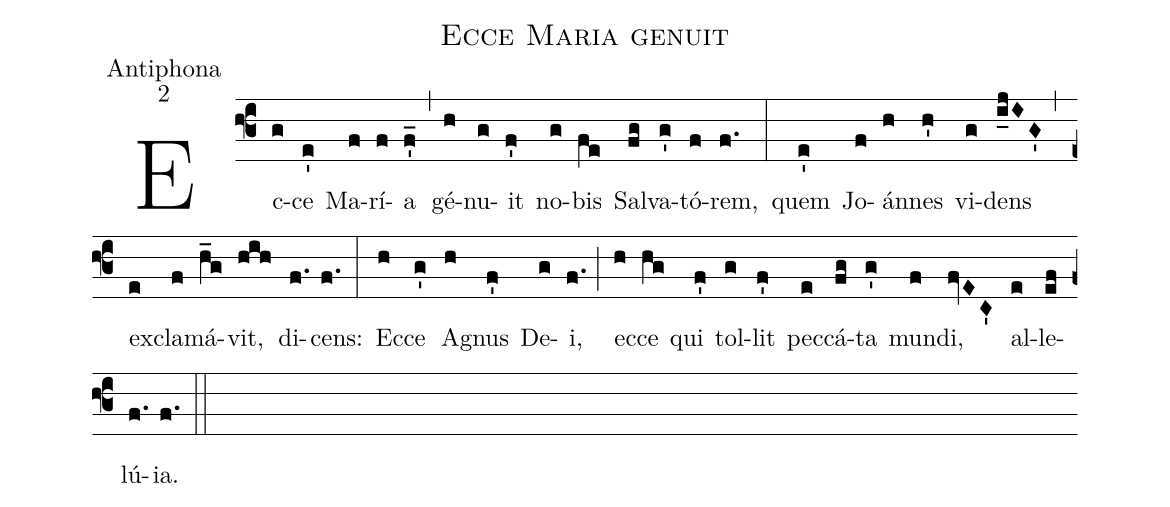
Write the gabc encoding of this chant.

name:Ecce Maria genuit;
office-part:Antiphona;
mode:2;
%%
(f3) Ec(g)ce(e') Ma(f)rí(f)a(f'_) (,) gé(h)nu(g)it(f') no(g)bis(fe) Sal(fg)va(g')tó(f)rem,(f.) (:) quem(e') Jo(f)án(h)nes(h') vi(g)dens(i_jIG') (,) ex(e)cla(f)má(h_g)vit,(hih) di(f.)cens:(f.) (:) Ec(h)ce(g') A(h)gnus(f') De(g)i,(f.) (;) ec(h)ce(hg) qui(f') tol(g)lit(f') pec(e)cá(fg)ta(g') mun(f)di,(fvEC') al(e)le(ef)lú(f.)ia.(f.) (::)
